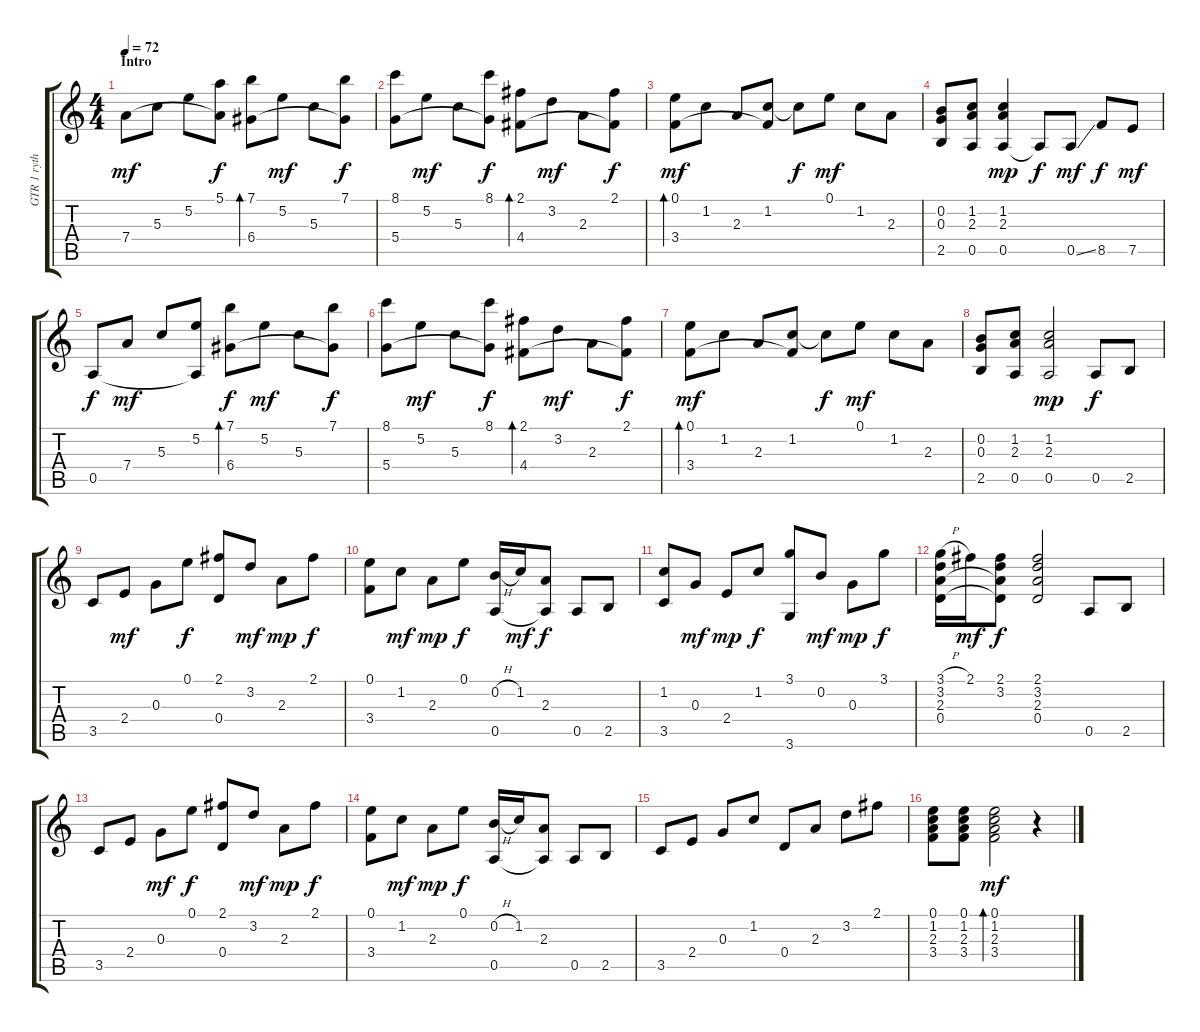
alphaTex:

\track ("GTR 1 rythm Classique" "GTR 1 ryth") {instrument acousticguitarnylon}
\staff {score tabs}
\tuning (E4 B3 G3 D3 A2 E2) {hide}
\ts (4 4)
\section ("" "Intro")
\tempo 72
\clef g2
\ks c
7.4.8{dy mf instrument acousticguitarnylon} 5.3.8 5.2.8 (5.1 7.4{t}).8{dy f} (7.1 6.4).8{bd 120} 5.2.8{dy mf} 5.3.8 (7.1 6.4{t}).8{dy f} |
(8.1 5.4).8 5.2.8{dy mf} 5.3.8 (8.1 5.4{t}).8{dy f} (2.1 4.4).8{bd 120} 3.2.8{dy mf} 2.3.8 (2.1 4.4{t}).8{dy f} |
(0.1 3.4).8{bd 30 dy mf} 1.2.8 2.3.8 (1.2 3.4{t}).8 1.2{t}.8{dy f} 0.1.8{dy mf} 1.2.8 2.3.8 |
(0.2 0.3 2.5).8 (1.2 2.3 0.5).8 (1.2 2.3 0.5).4{dy mp} 0.5{t}.8{dy f} 0.5{ss}.8{dy mf} 8.5.8{dy f} 7.5.8{dy mf} |
0.5.8{dy f} 7.4.8{dy mf} 5.3.8 (5.2 0.5{t}).8 (7.1 6.4).8{bd 120 dy f} 5.2.8{dy mf} 5.3.8 (7.1 6.4{t}).8{dy f} |
(8.1 5.4).8 5.2.8{dy mf} 5.3.8 (8.1 5.4{t}).8{dy f} (2.1 4.4).8{bd 120} 3.2.8{dy mf} 2.3.8 (2.1 4.4{t}).8{dy f} |
(0.1 3.4).8{bd 30 dy mf} 1.2.8 2.3.8 (1.2 3.4{t}).8 1.2{t}.8{dy f} 0.1.8{dy mf} 1.2.8 2.3.8 |
(0.2 0.3 2.5).8 (1.2 2.3 0.5).8 (1.2 2.3 0.5).2{dy mp} 0.5.8{dy f} 2.5.8 |
3.5.8 2.4.8{dy mf} 0.3.8 0.1.8{dy f} (2.1 0.4).8 3.2.8{dy mf} 2.3.8{dy mp} 2.1.8{dy f} |
(0.1 3.4).8 1.2.8{dy mf} 2.3.8{dy mp} 0.1.8{dy f} (0.2{h} 0.5).16 1.2.16{dy mf} (2.3 0.5{t}).8{dy f} 0.5.8 2.5.8 |
(1.2 3.5).8 0.3.8{dy mf} 2.4.8{dy mp} 1.2.8{dy f} (3.1 3.6).8 0.2.8{dy mf} 0.3.8{dy mp} 3.1.8{dy f} |
(3.1{h} 3.2 2.3 0.4).16 2.1.16{dy mf} (2.1 3.2 2.3{t} 0.4{t}).8{dy f} (2.1 3.2 2.3 0.4).2 0.5.8 2.5.8 |
3.5.8 2.4.8 0.3.8{dy mf} 0.1.8{dy f} (2.1 0.4).8 3.2.8{dy mf} 2.3.8{dy mp} 2.1.8{dy f} |
(0.1 3.4).8 1.2.8{dy mf} 2.3.8{dy mp} 0.1.8{dy f} (0.2{h} 0.5).16 1.2.16 (2.3 0.5{t}).8 0.5.8 2.5.8 |
3.5.8 2.4.8 0.3.8 1.2.8 0.4.8 2.3.8 3.2.8 2.1.8 |
(0.1 1.2 2.3 3.4).8 (0.1 1.2 2.3 3.4).8 (0.1 1.2 2.3 3.4).2{bd 60 dy mf} r.4
